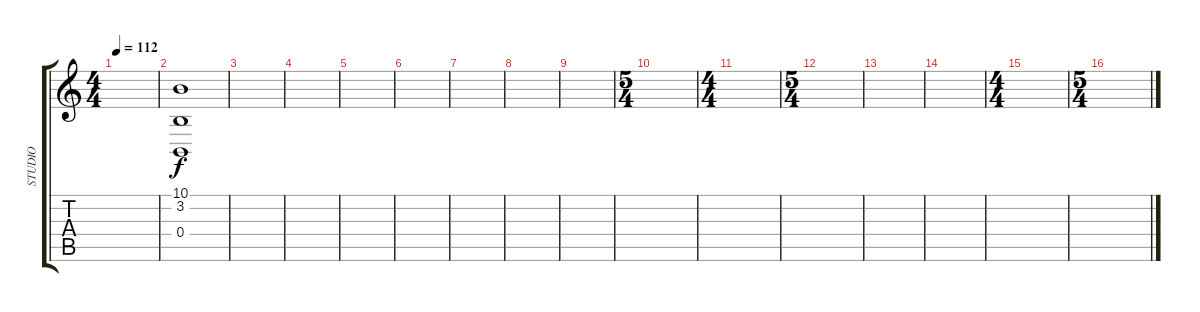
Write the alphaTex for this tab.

\track ("STUDIO" "STUDIO") {instrument tubularbells}
\staff {score tabs}
\tuning (Db4 Ab3 E3 B2 Gb2 B1) {hide}
\ts (4 4)
\tempo 112
\clef g2
\ks c
|
(10.1 3.2 0.4).1{instrument tubularbells} |
|
|
|
|
|
|
|
\ts (5 4)
|
\ts (4 4)
|
\ts (5 4)
|
|
|
\ts (4 4)
|
\ts (5 4)
